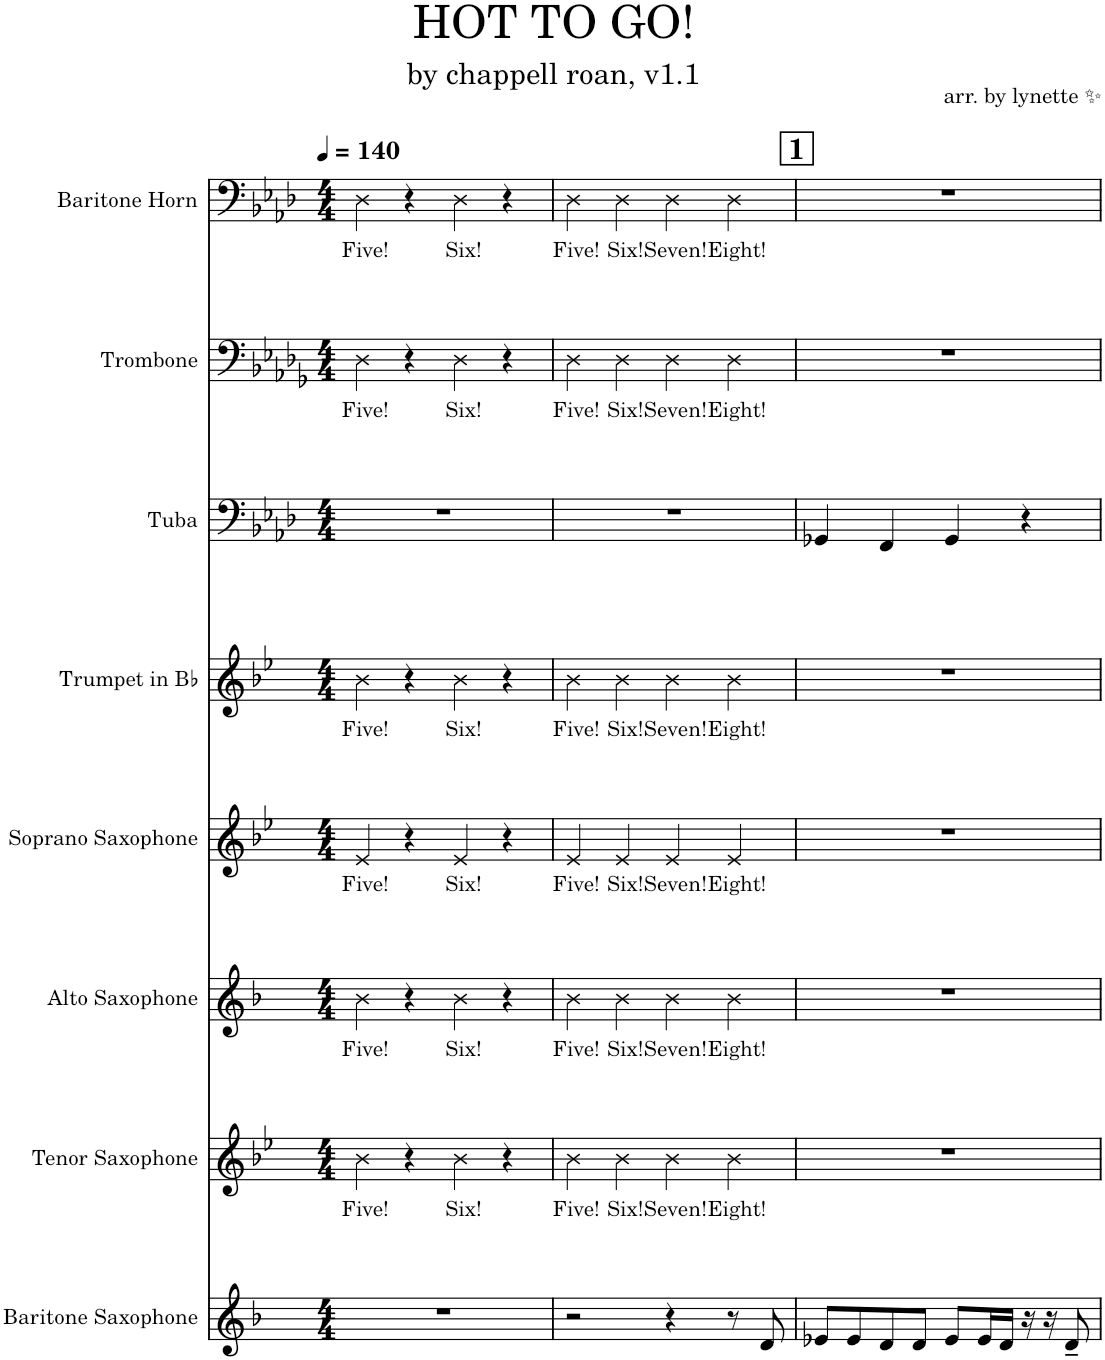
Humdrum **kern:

**kern	**kern	**text	**kern	**text	**kern	**text	**kern	**text	**kern	**kern	**text	**kern	**text
*part8	*part7	*part7	*part6	*part6	*part5	*part5	*part4	*part4	*part3	*part2	*part2	*part1	*part1
*staff8	*staff7	*staff7	*staff6	*staff6	*staff5	*staff5	*staff4	*staff4	*staff3	*staff2	*staff2	*staff1	*staff1
*I"Baritone Saxophone	*I"Tenor Saxophone	*	*I"Alto Saxophone	*	*I"Soprano Saxophone	*	*I"Trumpet in Bb	*	*I"Tuba	*I"Trombone	*	*I"Baritone Horn	*
*I'Bar. Sax.	*I'T. Sax.	*	*I'A. Sax.	*	*I'S. Sax.	*	*I'Tpt. in Bb	*	*I'Tba.	*I'Tbn.	*	*I'Bar. Hn.	*
*clefG2	*clefG2	*	*clefG2	*	*clefG2	*	*clefG2	*	*clefF4	*clefF4	*	*clefF4	*
*Trd12c21	*Trd8c14	*	*Trd5c9	*	*Trd1c2	*	*Trd1c2	*	*	*	*	*Trd4c7	*
*k[b-]	*k[b-e-]	*	*k[b-]	*	*k[b-e-]	*	*k[b-e-]	*	*k[b-e-a-d-]	*k[b-e-a-d-g-]	*	*k[b-e-a-d-]	*
*M4/4	*M4/4	*	*M4/4	*	*M4/4	*	*M4/4	*	*M4/4	*M4/4	*	*M4/4	*
*MM140	*MM140	*	*MM140	*	*MM140	*	*MM140	*	*MM140	*MM140	*	*MM140	*
=1	=1	=1	=1	=1	=1	=1	=1	=1	=1	=1	=1	=1	=1
!	!	!LO:LY:b	!	!LO:LY:b	!	!LO:LY:b	!	!LO:LY:b	!	!	!LO:LY:b	!	!LO:LY:b
1r	4b-\	Five!	4b-\	Five!	4e-/	Five!	4b-\	Five!	1r	4D-\	Five!	4D-\	Five!
.	4r	.	4r	.	4r	.	4r	.	.	4r	.	4r	.
!	!	!LO:LY:b	!	!LO:LY:b	!	!LO:LY:b	!	!LO:LY:b	!	!	!LO:LY:b	!	!LO:LY:b
.	4b-\	Six!	4b-\	Six!	4e-/	Six!	4b-\	Six!	.	4D-\	Six!	4D-\	Six!
.	4r	.	4r	.	4r	.	4r	.	.	4r	.	4r	.
=2	=2	=2	=2	=2	=2	=2	=2	=2	=2	=2	=2	=2	=2
!	!	!LO:LY:b	!	!LO:LY:b	!	!LO:LY:b	!	!LO:LY:b	!	!	!LO:LY:b	!	!LO:LY:b
2r	4b-\	Five!	4b-\	Five!	4e-/	Five!	4b-\	Five!	1r	4D-\	Five!	4D-\	Five!
!	!	!LO:LY:b	!	!LO:LY:b	!	!LO:LY:b	!	!LO:LY:b	!	!	!LO:LY:b	!	!LO:LY:b
.	4b-\	Six!	4b-\	Six!	4e-/	Six!	4b-\	Six!	.	4D-\	Six!	4D-\	Six!
!	!	!LO:LY:b	!	!LO:LY:b	!	!LO:LY:b	!	!LO:LY:b	!	!	!LO:LY:b	!	!LO:LY:b
4r	4b-\	Seven!	4b-\	Seven!	4e-/	Seven!	4b-\	Seven!	.	4D-\	Seven!	4D-\	Seven!
!	!	!LO:LY:b	!	!LO:LY:b	!	!LO:LY:b	!	!LO:LY:b	!	!	!LO:LY:b	!	!LO:LY:b
8r	4b-\	Eight!	4b-\	Eight!	4e-/	Eight!	4b-\	Eight!	.	4D-\	Eight!	4D-\	Eight!
8d/	.	.	.	.	.	.	.	.	.	.	.	.	.
!!LO:REH:place=s1:a:B:cj:fs=14:t=1
=3	=3	=3	=3	=3	=3	=3	=3	=3	=3	=3	=3	=3	=3
8e-X/L	1r	.	1r	.	1r	.	1r	.	4GG-X/	1r	.	1r	.
8e-/	.	.	.	.	.	.	.	.	.	.	.	.	.
8d/	.	.	.	.	.	.	.	.	4FF/	.	.	.	.
8d/J	.	.	.	.	.	.	.	.	.	.	.	.	.
8e-/L	.	.	.	.	.	.	.	.	4GG-/	.	.	.	.
16e-/L	.	.	.	.	.	.	.	.	.	.	.	.	.
16d/JJ	.	.	.	.	.	.	.	.	.	.	.	.	.
16r	.	.	.	.	.	.	.	.	4r	.	.	.	.
16r	.	.	.	.	.	.	.	.	.	.	.	.	.
8d~/	.	.	.	.	.	.	.	.	.	.	.	.	.
=	=	=	=	=	=	=	=	=	=	=	=	=	=
*-	*-	*-	*-	*-	*-	*-	*-	*-	*-	*-	*-	*-	*-
